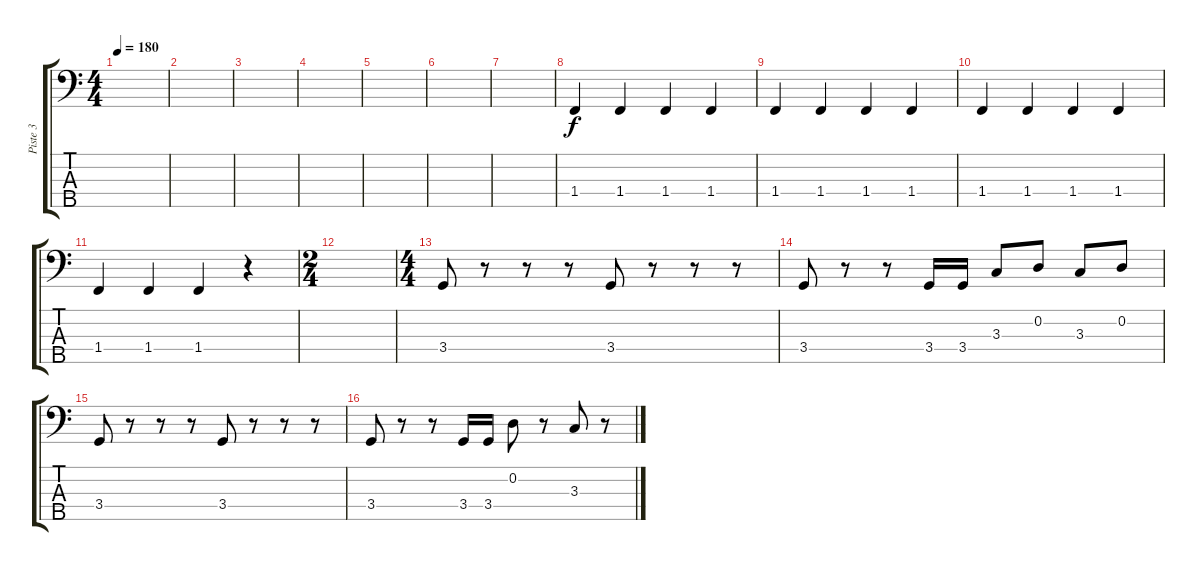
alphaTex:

\track ("Piste 3" "Piste 3") {instrument slapbass2}
\staff {score tabs}
\tuning (G2 D2 A1 E1 B0) {hide}
\ts (4 4)
\tempo 180
\clef f4
\ks c
|
|
|
|
|
|
|
1.4.4 1.4.4 1.4.4 1.4.4 |
1.4.4 1.4.4 1.4.4 1.4.4 |
1.4.4 1.4.4 1.4.4 1.4.4 |
1.4.4 1.4.4 1.4.4 r.4 |
\ts (2 4)
|
\ts (4 4)
3.4.8 r.8 r.8 r.8 3.4.8 r.8 r.8 r.8 |
3.4.8 r.8 r.8 3.4.16 3.4.16 3.3.8 0.2.8 3.3.8 0.2.8 |
3.4.8 r.8 r.8 r.8 3.4.8 r.8 r.8 r.8 |
3.4.8 r.8 r.8 3.4.16 3.4.16 0.2.8 r.8 3.3.8 r.8
